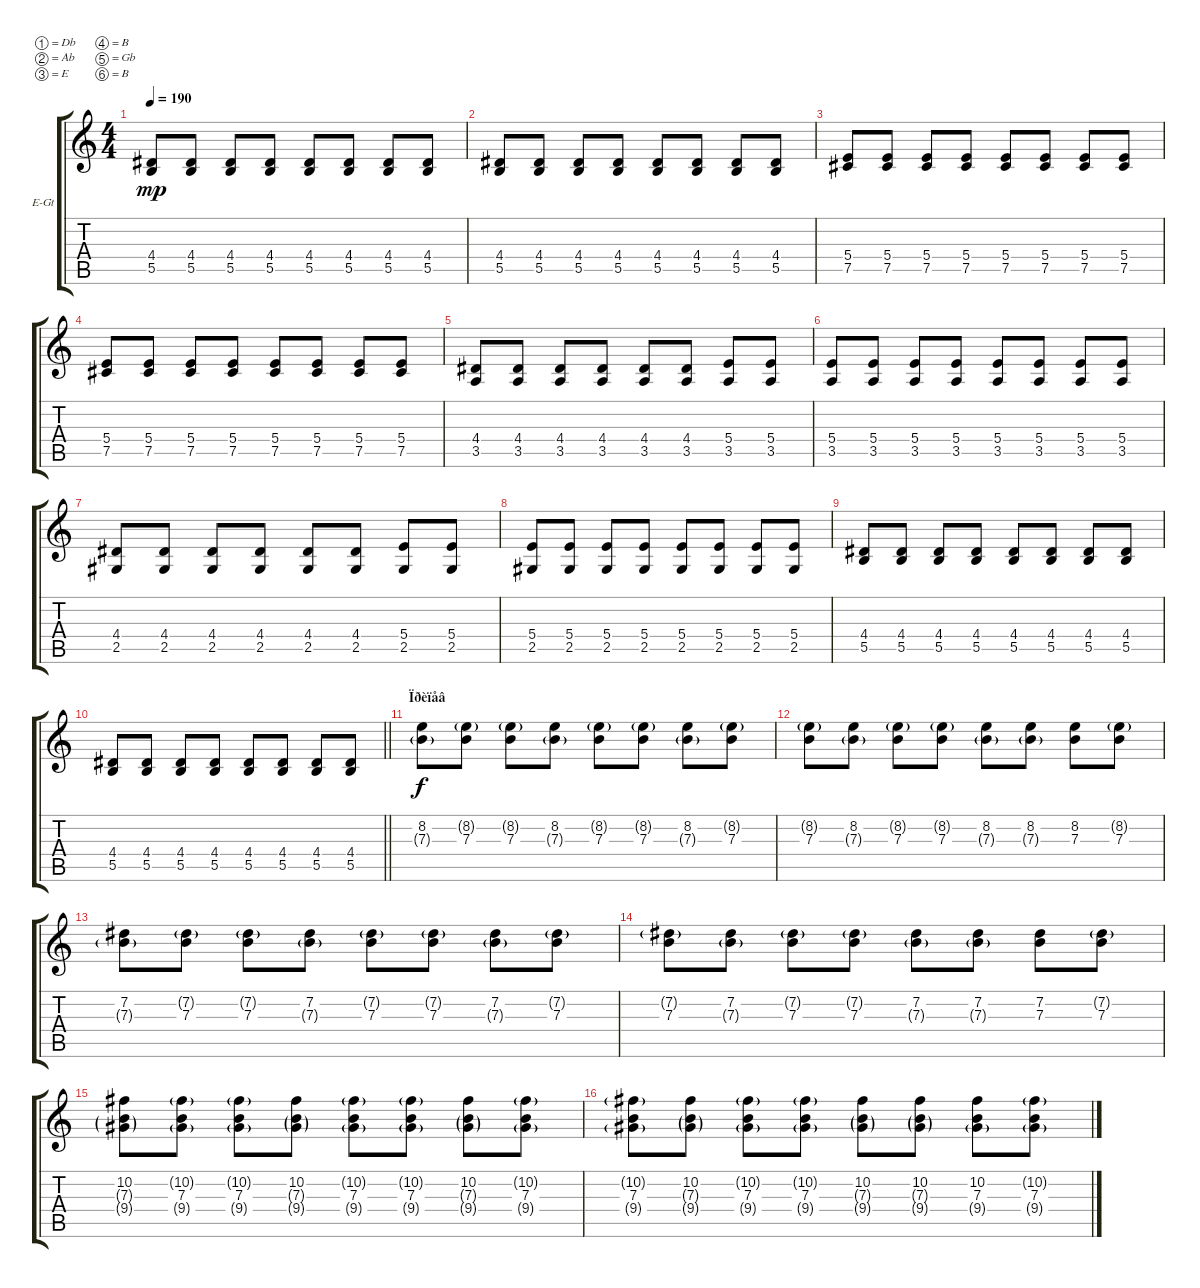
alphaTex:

\bracketExtendMode groupsimilarinstruments
\firstSystemTrackNameOrientation horizontal
\otherSystemsTrackNameOrientation horizontal
\track ("Taras" "E-Gt") {instrument overdrivenguitar}
\staff {score tabs}
\tuning (Db4 Ab3 E3 B2 Gb2 B1)
\ts (4 4)
\tempo 190
\clef g2
\ks c
(4.4 5.5).8{dy mp} (4.4 5.5).8 (4.4 5.5).8 (4.4 5.5).8 (4.4 5.5).8 (4.4 5.5).8 (4.4 5.5).8 (4.4 5.5).8 |
(4.4 5.5).8 (4.4 5.5).8 (4.4 5.5).8 (4.4 5.5).8 (4.4 5.5).8 (4.4 5.5).8 (4.4 5.5).8 (4.4 5.5).8 |
(5.4 7.5).8 (5.4 7.5).8 (5.4 7.5).8 (5.4 7.5).8 (5.4 7.5).8 (5.4 7.5).8 (5.4 7.5).8 (5.4 7.5).8 |
(5.4 7.5).8 (5.4 7.5).8 (5.4 7.5).8 (5.4 7.5).8 (5.4 7.5).8 (5.4 7.5).8 (5.4 7.5).8 (5.4 7.5).8 |
(4.4 3.5).8 (4.4 3.5).8 (4.4 3.5).8 (4.4 3.5).8 (4.4 3.5).8 (4.4 3.5).8 (5.4 3.5).8 (5.4 3.5).8 |
(5.4 3.5).8 (5.4 3.5).8 (5.4 3.5).8 (5.4 3.5).8 (5.4 3.5).8 (5.4 3.5).8 (5.4 3.5).8 (5.4 3.5).8 |
(4.4 2.5).8 (4.4 2.5).8 (4.4 2.5).8 (4.4 2.5).8 (4.4 2.5).8 (4.4 2.5).8 (5.4 2.5).8 (5.4 2.5).8 |
(5.4 2.5).8 (5.4 2.5).8 (5.4 2.5).8 (5.4 2.5).8 (5.4 2.5).8 (5.4 2.5).8 (5.4 2.5).8 (5.4 2.5).8 |
(4.4 5.5).8 (4.4 5.5).8 (4.4 5.5).8 (4.4 5.5).8 (4.4 5.5).8 (4.4 5.5).8 (4.4 5.5).8 (4.4 5.5).8 |
\barLineRight lightlight
(4.4 5.5).8 (4.4 5.5).8 (4.4 5.5).8 (4.4 5.5).8 (4.4 5.5).8 (4.4 5.5).8 (4.4 5.5).8 (4.4 5.5).8 |
\section ("" "Ïðèïåâ")
(8.2 7.3{g}).8{dy f} (8.2{g} 7.3).8 (8.2{g} 7.3).8 (8.2 7.3{g}).8 (8.2{g} 7.3).8 (8.2{g} 7.3).8 (8.2 7.3{g}).8 (8.2{g} 7.3).8 |
(8.2{g} 7.3).8 (8.2 7.3{g}).8 (8.2{g} 7.3).8 (8.2{g} 7.3).8 (8.2 7.3{g}).8 (8.2 7.3{g}).8 (8.2 7.3).8 (8.2{g} 7.3).8 |
(7.2 7.3{g}).8 (7.2{g} 7.3).8 (7.2{g} 7.3).8 (7.2 7.3{g}).8 (7.2{g} 7.3).8 (7.2{g} 7.3).8 (7.2 7.3{g}).8 (7.2{g} 7.3).8 |
(7.2{g} 7.3).8 (7.2 7.3{g}).8 (7.2{g} 7.3).8 (7.2{g} 7.3).8 (7.2 7.3{g}).8 (7.2 7.3{g}).8 (7.2 7.3).8 (7.2{g} 7.3).8 |
(10.2 7.3{g} 9.4{g}).8 (10.2{g} 7.3 9.4{g}).8 (10.2{g} 7.3 9.4{g}).8 (10.2 7.3{g} 9.4{g}).8 (10.2{g} 7.3 9.4{g}).8 (10.2{g} 7.3 9.4{g}).8 (10.2 7.3{g} 9.4{g}).8 (10.2{g} 7.3 9.4{g}).8 |
(10.2{g} 7.3 9.4{g}).8 (10.2 7.3{g} 9.4{g}).8 (10.2{g} 7.3 9.4{g}).8 (10.2{g} 7.3 9.4{g}).8 (10.2 7.3{g} 9.4{g}).8 (10.2 7.3{g} 9.4{g}).8 (10.2 7.3 9.4{g}).8 (10.2{g} 7.3 9.4{g}).8
